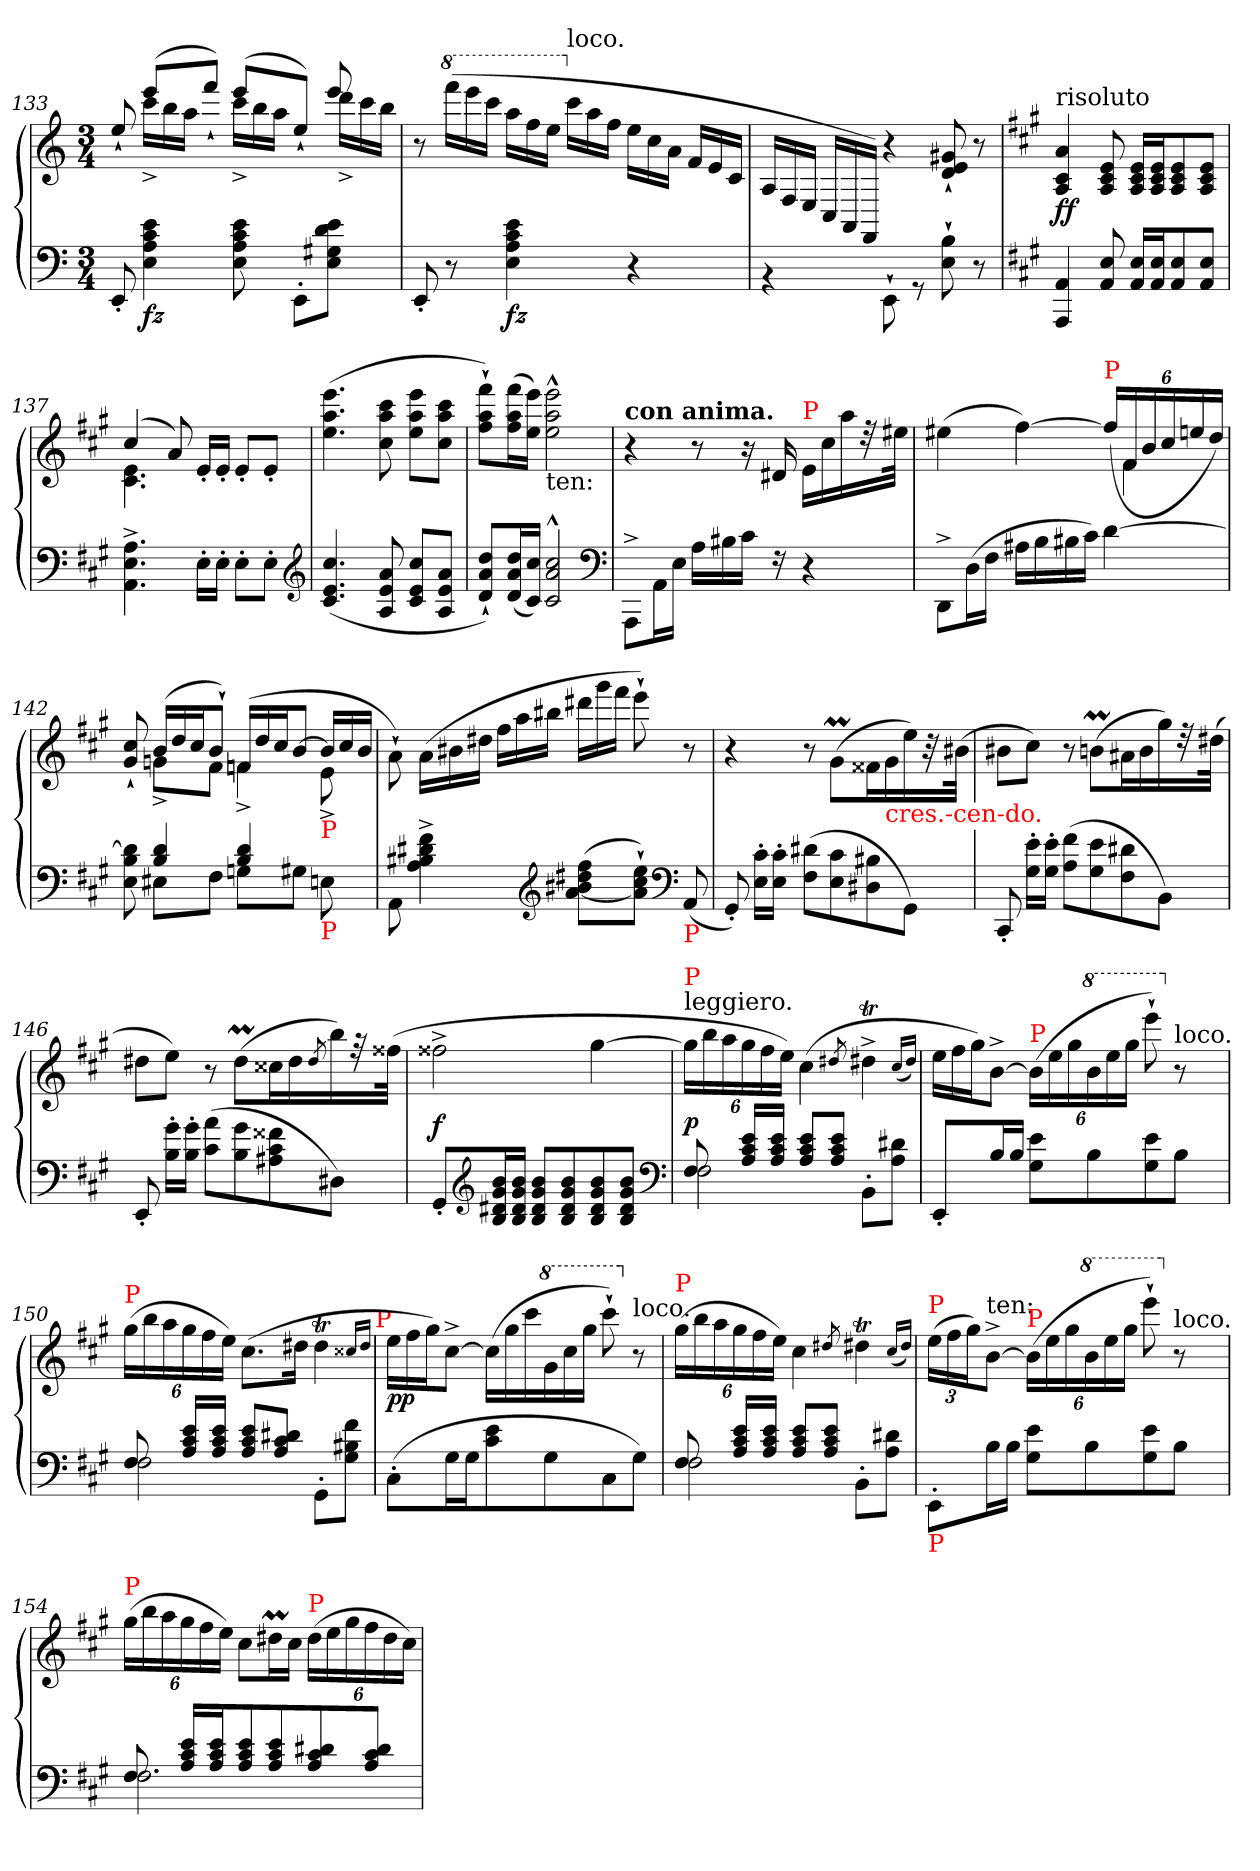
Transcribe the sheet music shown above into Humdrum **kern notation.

**kern	**kern	**dynam
*part1	*part1	*part1
*staff2	*staff1	*staff1/2
*clefF4	*clefG2	*
*k[]	*k[]	*
*a:	*a:	*
*M3/4	*M3/4	*
=133	=133	=133
*	*^	*
8EE'	8ee`>/	8ryy	.
*	*	*Xtuplet	*
!	!	!	!LO:DY:b=2
4e 4c 4A 4E	(8eeeL	24ccc^LL	fz
.	.	24bb	.
.	.	24aaJJ	.
.	8fff`>J)	8ryy	.
8e 8c 8A 8E	(8eeeL	24ccc^LL	.
.	.	24bb	.
.	.	24aaJJ	.
8EE'>\L	8ee`>J)	8ryy	.
8e\ 8d\ 8G#X\ 8E\J	8eee	24ddd^LL	.
.	.	24ccc	.
.	.	24bbJJ	.
*	*v	*v	*
=134	=134	=134
8EE'	8r	.
*	*8va	*
8r	(>24ffffLL	.
.	24eeee	.
.	24ccccJJ	.
!	!	!LO:DY:b=2
4e 4c 4A 4E	24aaaLL	fz
.	24fff	.
.	24eeeJJ	.
*	*X8va	*
!	!LO:TX:a:t=loco.	!
.	24cccLL	.
.	24aa	.
.	24ffJJ	.
4r	24eeLL	.
.	24cc	.
.	24aJJ	.
.	24fLL	.
.	24e	.
.	24cJJ	.
=135	=135	=135
4rBB	24A/LL	.
.	24F/	.
.	24E/JJ	.
.	24C/LL	.
.	24AA/	.
.	24FF/JJ)	.
8EE`\	4r	.
8rGG	.	.
8B` 8E`	8g#X` 8e` 8d`	.
8r	8r	.
=136	=136	=136
*k[f#c#g#]	*k[f#c#g#]	*
!	!LO:TX:a:t=risoluto	!
4AA 4AAA	4a 4c# 4A	ff
8E 8AA	8e 8c# 8A	.
16E 16AALL	16e 16c# 16ALL	.
16E 16AAJ	16e 16c# 16AJ	.
8E 8AA	8e 8c# 8A	.
8E 8AAJ	8e 8c# 8AJ	.
=137	=137	=137
*	*^	*
4.A^> 4.E^> 4.AA^>	(<4cc#	4.e 4.c#	.
.	8a)	.	.
16E'LL	16e'<LL	4.ryy	.
16E'JJ	16e'<JJ	.	.
8E'L	8e'<L	.	.
8E'J	8e'<J	.	.
*	*v	*v	*
*clefG2	*	*
=138	=138	=138
(4.cc# 4.e 4.c#	(4.eee 4.aa 4.ee	.
8a 8e 8A	8ccc# 8aa 8cc#	.
8cc# 8e 8c#L	8eee 8aa 8eeL	.
8a 8e 8AJ	8ccc# 8aa 8cc#J	.
=139	=139	=139
8dd` 8a` 8d`L)	8fff#` 8aa` 8ff#`L)	.
(16dd 16a 16dL	(16fff# 16aa 16ff#L	.
16cc# 16c#JJ)	16eee 16eeJJ)	.
!	!LO:TX:b:t=ten&colon;	!
2cc#^^ 2a^^ 2c#^^	2eee^^ 2aa^^ 2ee^^	.
*clefF4	*	*
=140	=140	=140
!	!LO:TX:a:B:t=con anima.	!
8AAA^\L	4r	.
16AA\L)	.	.
16E\JJ	.	.
16ALL	8r	.
16B#X	.	.
16c#JJ	16r	.
16rF	16d#X	.
!	!LO:TX:a:color=red:t=P	!
4r	16eLL	.
.	16cc#	.
.	(16aa	.
.	32rdd	.
.	32ee#XJJk	.
=141	=141	=141
*	*^	*
8DD^\L	(4ee#X\	4ryy	.
(16D\L	.	.	.
16F#\JJ	.	.	.
16A#XLL	[4ff#\)	4ryy	.
16B	.	.	.
16B#X	.	.	.
16c#JJ)	.	.	.
*	*tuplet	*	*
*	*Xbrackettup	*Xtuplet	*
!	!LO:TX:a:color=red:t=P	!	!
[4d	(24ff#LL]	24ryy	.
.	24f#	6f#	.
.	24b	.	.
.	24cc#	.	.
.	24een	.	.
.	24ddJJ)	24ryy	.
=142	=142	=142	=142
*^	*	*	*
8ryy	8d] 8B 8E	8cc#`> 8g#`>	8ryy	.
4d 4B	8E#XL	(24bLL	8gn^L	.
.	.	24dd	.	.
.	.	24cc#J	.	.
.	8F#J	8b`J)	8f#J	.
4d 4B	8GnL	(>24fnLL	4fn^	.
.	.	24dd	.	.
.	.	24cc#J	.	.
.	8G#XJ	[8bJ	.	.
!	!	!LO:TX:b:color=red:t=P	!	!
!LO:TX:b:color=red:t=P	!	!	!	!
8ryy	8En	24bLL]	8e^	.
.	.	24cc#	.	.
.	.	24bJJ	.	.
*v	*v	*	*	*
*	*v	*v	*
=143	=143	=143
8AA\	8a`>\)	.
4f#^ 4d#X^ 4B#X^ 4A^	(24aLL	.
.	24b#X	.
.	24dd#XJJ	.
.	24ff#LL	.
.	24aa	.
.	24bb#JJ	.
*clefG2	*	*
(>8ff# 8dd#X 8b#X [8aL	24ddd#LL	.
.	24ggg#	.
.	24fff#JJ	.
8ee` 8cc#` 8a]`J)	8eee`>)	.
*clefF4	*	*
!LO:TX:b:color=red:t=P	!	!
(8AA	8r	.
=144	=144	=144
8GG#'<)	4r	.
16c#' 16E'LL	.	.
16c#' 16E'JJ	.	.
(8d#X 8F#L	8r	.
8c# 8E	(8g#m\L	.
8B#X 8D#X	16f##X\L	.
!	!LO:TX:b:color=red:t=cres.-cen-do.	!
.	16g#\	.
8GG#J)	16ee\)	.
.	32r	.
.	(32b#X\JJk	.
=145	=145	=145
8CC#'	8b#XL	.
16e' 16G#'LL	8cc#J)	.
16e' 16G#'JJ	.	.
(8f# 8AL	8r	.
8e 8G#	(8bnML	.
8d#X 8F#	16a#XL	.
.	16b	.
8BBJ)	16gg#)	.
.	32rdd	.
.	(32dd#XJJk	.
=146	=146	=146
8EE'	8dd#XL	.
16g#' 16B'LL	8eeJ)	.
16g#' 16B'JJ	.	.
(8a 8c#L	8r	.
8g# 8B	(8dd#mL	.
8f##X 8c# 8A#X	16cc##XL	.
.	16dd#	.
.	8qdd#/	.
8D#XJ)	16bb)	.
.	32rff	.
.	(32ff##XJJk	.
=147	=147	=147
8GG#'L	2ff##X^<	f
*clefG2	*	*
16b 16g# 16d#X 16BL	.	.
16b 16g# 16d# 16BJJ	.	.
8b 8g# 8d# 8BL	.	.
8b 8g# 8d# 8B	.	.
8b 8g# 8d# 8B	[4gg#	.
8b 8g# 8d# 8BJ	.	.
*clefF4	*	*
=148	=148	=148
!LO:N:vis=2	!	!
*^	*	*
*	*	*tuplet	*
!	!	!LO:TX:a:t=leggiero.	!
!	!	!LO:TX:a:color=red:t=P	!
8F#	2F#	24gg#LL]	p
.	.	24bb	.
.	.	24aa	.
16e 16c# 16ALL	.	24gg#	.
.	.	24ff#	.
16e 16c# 16AJJ	.	.	.
.	.	24eeJJ)	.
8e 8c# 8AL	.	(4cc#	.
8e 8c# 8AJ	.	.	.
.	.	8qdd#X/	.
4ryy	8BB'>L	4dd#t^<	.
.	8d#X 8AJ	.	.
*v	*v	*	*
.	(<16qqcc#TTTLL	.
.	16qqdd#JJ)	.
=149	=149	=149
*	*Xtuplet	*
8EE'>L	24eeLL	.
.	24ff#	.
.	24gg#J)	.
16BL	[8b^<J	.
16BJJ	.	.
*	*tuplet	*
!	!LO:TX:a:color=red:t=P	!
8e 8G#L	(24bLL]	.
.	24ee	.
.	24gg#	.
*	*8va	*
8B	24bb	.
.	24eee	.
.	24ggg#JJ	.
8e 8G#	8eeee`)	.
*	*X8va	*
!	!LO:TX:a:t=loco.	!
8BJ	8r	.
=150	=150	=150
!	!LO:TX:a:color=red:t=P	!
!LO:N:vis=2	!	!
*^	*	*
8F#	2F#	(24gg#LL	.
.	.	24bb	.
.	.	24aa	.
16e 16c# 16ALL	.	24gg#	.
.	.	24ff#	.
16e 16c# 16AJJ	.	.	.
.	.	24eeJJ)	.
8e 8c# 8AL	.	(8.cc#L	.
8d#X 8c# 8AJ	.	.	.
.	.	16dd#XJk	.
4ryy	8GG#'>L	4dd#t	.
.	8f# 8B#X 8G#J	.	.
*v	*v	*	*
.	16qqcc##XTTTLL	.
.	16qqdd#JJ	.
!	!LO:TX:a:color=red:t=P	!
=151	=151	=151
*	*Xtuplet	*
(8C#'L	24eeLL	pp
.	24ff#	.
.	24gg#J)	.
16G#L	[8cc#^<J	.
16G#J	.	.
8e 8c#	(24cc#LL]	.
.	24gg#	.
.	24ccc#	.
*	*8va	*
8G#	24gg#	.
.	24ccc#	.
.	24ggg#JJ	.
8C#	8cccc#`)	.
*	*X8va	*
!	!LO:TX:a:t=loco.	!
8G#J)	8r	.
=152	=152	=152
!LO:N:vis=2	!	!
*^	*	*
*	*	*tuplet	*
!	!	!LO:TX:a:color=red:t=P	!
8F#	2F#	(24gg#LL	.
.	.	24bb	.
.	.	24aa	.
16e 16c# 16ALL	.	24gg#	.
.	.	24ff#	.
16e 16c# 16AJJ	.	.	.
.	.	24eeJJ)	.
8e 8c# 8AL	.	4cc#	.
8e 8c# 8AJ	.	.	.
.	.	8qdd#X/	.
4ryy	8BB'>L	4dd#t	.
.	8d#X 8AJ	.	.
*v	*v	*	*
.	(<16qqcc#TTTLL	.
.	16qqdd#JJ)	.
=153	=153	=153
!	!LO:TX:a:color=red:t=P	!
!LO:TX:b:color=red:t=P	!	!
8EE'</L	(>24eeLL	.
.	24ff#	.
.	24gg#J)	.
!	!LO:TX:a:t=ten&colon;	!
16B\L	[8b^<J	.
16B\JJ	.	.
!	!LO:TX:a:color=red:t=P	!
8e 8G#L	(24bLL]	.
.	24ee	.
.	24gg#	.
*	*8va	*
8B	24bb	.
.	24eee	.
.	24ggg#JJ	.
8e 8G#	8eeee`)	.
*	*X8va	*
!	!LO:TX:a:t=loco.	!
8BJ	8r	.
=154	=154	=154
!	!LO:TX:a:color=red:t=P	!
!LO:N:vis=2.	!	!
*^	*	*
8F#	2.F#	(24gg#LL	.
.	.	24bb	.
.	.	24aa	.
16e 16c# 16ALL	.	24gg#	.
.	.	24ff#	.
16e 16c# 16AJ	.	.	.
.	.	24eeJJ)	.
8e 8c# 8A	.	8cc#L	.
8e 8c# 8A	.	16dd#XmL	.
.	.	16cc#JJ	.
!	!	!LO:TX:a:color=red:t=P	!
8d#X 8c# 8A	.	(24dd#LL	.
.	.	24ee	.
.	.	24gg#	.
8d# 8c# 8AJ	.	24ff#	.
.	.	24dd#	.
.	.	24cc#JJ)	.
*v	*v	*	*
=	=	=
*-	*-	*-
